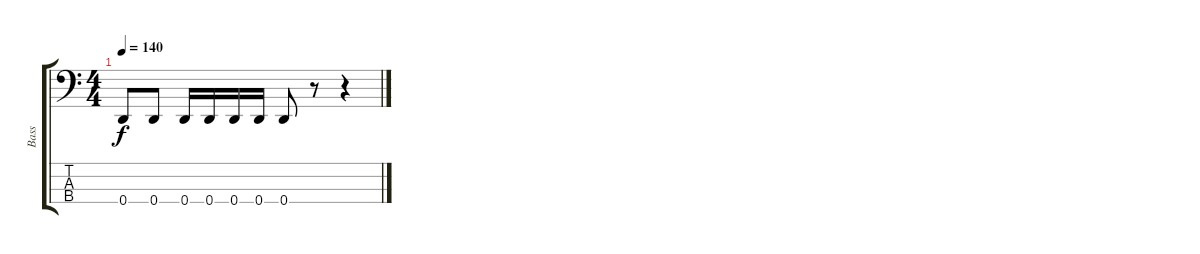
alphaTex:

\track ("Bass" "Bass") {instrument electricbasspick}
\staff {score tabs}
\tuning (G2 D2 A1 D1) {hide}
\ts (4 4)
\tempo 140
\clef f4
\ks c
0.4.8{dy f} 0.4.8 0.4.16 0.4.16 0.4.16 0.4.16 0.4.8 r.8 r.4
